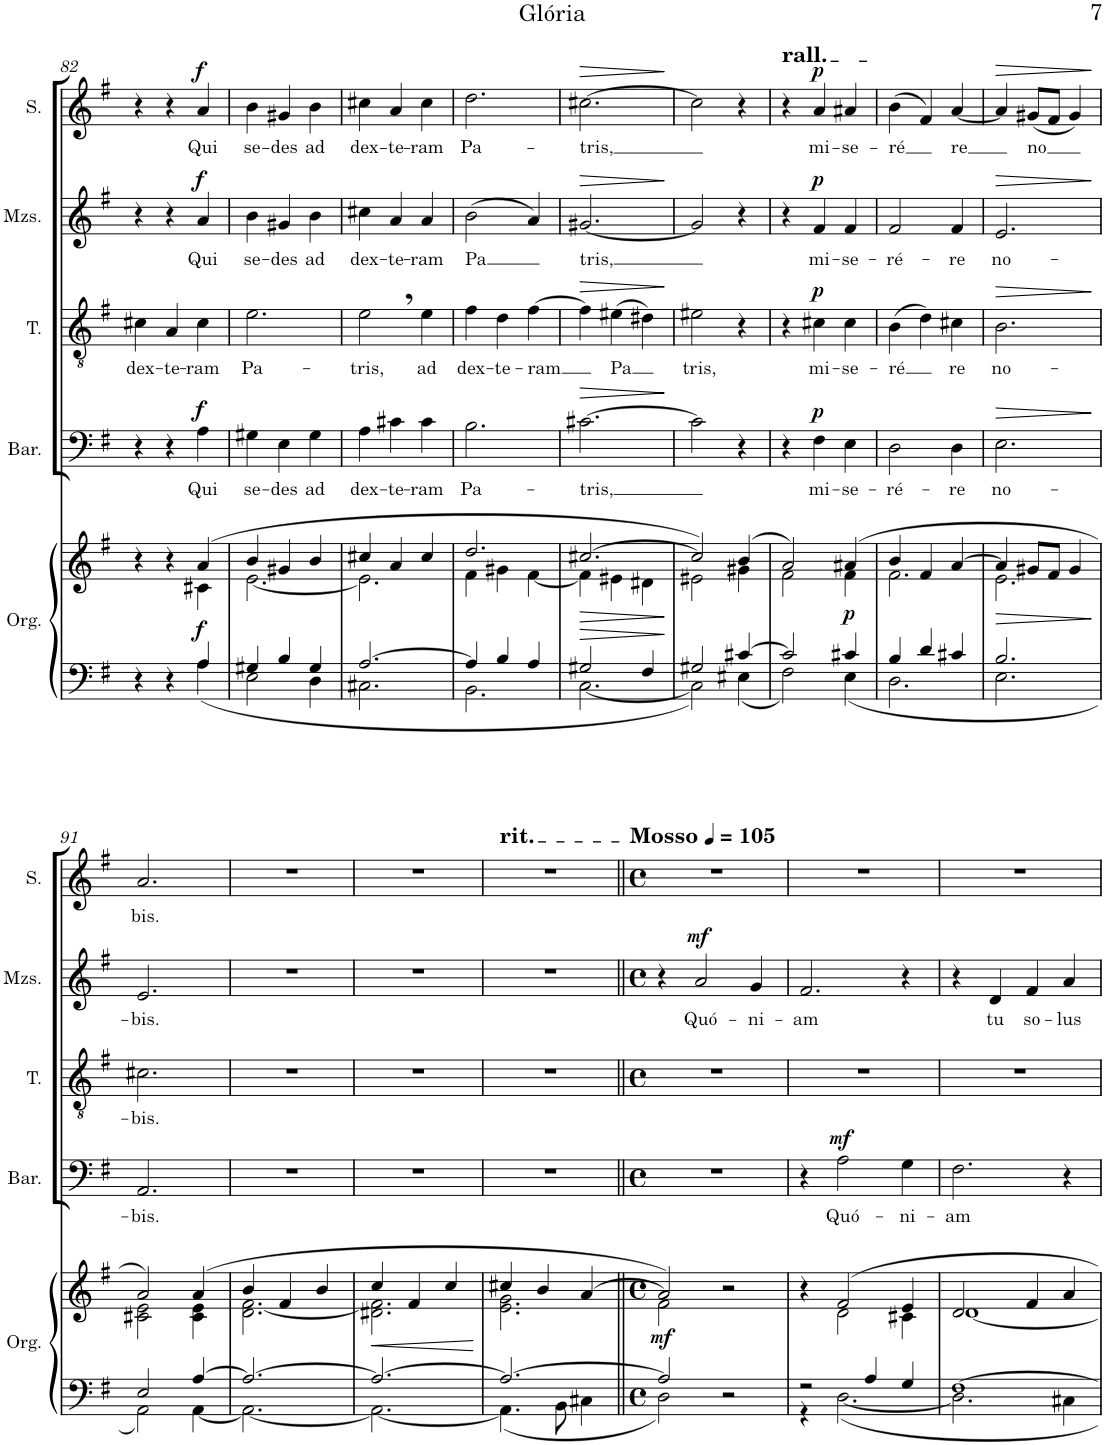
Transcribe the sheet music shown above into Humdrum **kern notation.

**kern	**kern	**dynam	**kern	**text	**dynam	**kern	**text	**dynam	**kern	**text	**dynam	**kern	**text	**dynam
*part5	*part5	*part5	*part4	*part4	*part4	*part3	*part3	*part3	*part2	*part2	*part2	*part1	*part1	*part1
*staff6	*staff5	*staff5/6	*staff4	*staff4	*staff4	*staff3	*staff3	*staff3	*staff2	*staff2	*staff2	*staff1	*staff1	*staff1
*I"Órgano	*	*	*I"Barítono	*	*	*I"Tenor	*	*	*I"Mezzosoprano	*	*	*I"Soprano	*	*
*	*	*	*I'Bar.	*	*	*I'T.	*	*	*I'Mzs.	*	*	*I'S.	*	*
!!LO:PB:g=z
*clefF4	*clefG2	*	*clefF4	*	*	*clefGv2	*	*	*clefG2	*	*	*clefG2	*	*
*k[f#]	*k[f#]	*	*k[f#]	*	*	*k[f#]	*	*	*k[f#]	*	*	*k[f#]	*	*
*M3/4	*M3/4	*	*M3/4	*	*	*M3/4	*	*	*M3/4	*	*	*M3/4	*	*
=82	=82	=82	=82	=82	=82	=82	=82	=82	=82	=82	=82	=82	=82	=82
*^	*^	*	*	*	*	*	*	*	*	*	*	*	*	*
!	!	!	!	!	!	!	!	!	!LO:LY:b	!	!	!	!	!	!	!
4r	2ryy	4r	2ryy	.	4r	.	.	4c#X\	dex-	.	4r	.	.	4r	.	.
!	!	!	!	!	!	!	!	!	!LO:LY:b	!	!	!	!	!	!	!
4r	.	4r	.	.	4r	.	.	4A/	-te-	.	4r	.	.	4r	.	.
!	!	!	!	!LO:DY:b	!	!LO:LY:b	!LO:DY:a	!	!LO:LY:b	!	!	!LO:LY:b	!LO:DY:a	!	!LO:LY:b	!LO:DY:a
4A/	4A\	(4a/	4c#X\	f	4A\	Qui	f	4c#\	-ram	.	4a/	Qui	f	4a/	Qui	f
=83	=83	=83	=83	=83	=83	=83	=83	=83	=83	=83	=83	=83	=83	=83	=83	=83
!	!	!	!	!	!	!LO:LY:b	!	!	!LO:LY:b	!	!	!LO:LY:b	!	!	!LO:LY:b	!
4G#X/	2E\	4b/	[2.e\	.	4G#X\	se-	.	2.e\	Pa-	.	4b\	se-	.	4b\	se-	.
!	!	!	!	!	!	!LO:LY:b	!	!	!	!	!	!LO:LY:b	!	!	!LO:LY:b	!
4B/	.	4g#X/	.	.	4E\	-des	.	.	.	.	4g#X/	-des	.	4g#X/	-des	.
!	!	!	!	!	!	!LO:LY:b	!	!	!	!	!	!LO:LY:b	!	!	!LO:LY:b	!
4G#/	4D\	4b/	.	.	4G#\	ad	.	.	.	.	4b\	ad	.	4b\	ad	.
=84	=84	=84	=84	=84	=84	=84	=84	=84	=84	=84	=84	=84	=84	=84	=84	=84
!	!	!	!	!	!	!LO:LY:b	!	!	!LO:LY:b	!	!	!LO:LY:b	!	!	!LO:LY:b	!
[2.A/	2.C#X\	4cc#X/	2.e\]	.	4A\	dex-	.	2e,\	-tris,	.	4cc#X\	dex-	.	4cc#X\	dex-	.
!	!	!	!	!	!	!LO:LY:b	!	!	!	!	!	!LO:LY:b	!	!	!LO:LY:b	!
.	.	4a/	.	.	4c#X\	-te-	.	.	.	.	4a/	-te-	.	4a/	-te-	.
!	!	!	!	!	!	!LO:LY:b	!	!	!LO:LY:b	!	!	!LO:LY:b	!	!	!LO:LY:b	!
.	.	4cc#/	.	.	4c#\	-ram	.	4e\	ad	.	4a/	-ram	.	4cc#\	-ram	.
=85	=85	=85	=85	=85	=85	=85	=85	=85	=85	=85	=85	=85	=85	=85	=85	=85
!	!	!	!	!	!	!LO:LY:b	!	!	!LO:LY:b	!	!	!LO:LY:b	!	!	!LO:LY:b	!
4A/]	2.BB\	2.dd/	4f#\	.	2.B\	Pa-	.	4f#\	dex-	.	(2b\	Pa	.	2.dd\	Pa-	.
!	!	!	!	!	!	!	!	!	!LO:LY:b	!	!	!	!	!	!	!
4B/	.	.	4g#X\	.	.	.	.	4d\	-te-	.	.	.	.	.	.	.
!	!	!	!	!	!	!	!	!	!LO:LY:b	!	!	!	!	!	!	!
4A/	.	.	[4f#\	.	.	.	.	[4f#\	-ram	.	4a/)	.	.	.	.	.
=86	=86	=86	=86	=86	=86	=86	=86	=86	=86	=86	=86	=86	=86	=86	=86	=86
!	!	!	!	!LO:HP:b	!	!LO:LY:b	!LO:HP:b	!	!	!LO:HP:b	!	!LO:LY:b	!LO:HP:b	!	!LO:LY:b	!LO:HP:b
2G#X/	[2.C\	[2.cc#X/	4f#\]	>	[2.c#X\	-tris,	>	4f#\]	.	>	[2.g#X/	tris,	>	[2.cc#X\	-tris,	>
!	!	!	!	!	!	!	!	!	!LO:LY:b	!	!	!	!	!	!	!
.	.	.	4e#X\	.	.	.	.	(4e#X\	Pa	.	.	.	.	.	.	.
4F#/	.	.	4d#X\	.	.	.	.	4d#X\)	.	.	.	.	.	.	.	.
*v	*v	*	*	*	*	*	*	*	*	*	*	*	*	*	*	*
*	*v	*v	*	*	*	*	*	*	*	*	*	*	*	*	*
.	.	]	.	.	]	.	.	]	.	.	]	.	.	]
=87	=87	=87	=87	=87	=87	=87	=87	=87	=87	=87	=87	=87	=87	=87
*^	*^	*	*	*	*	*	*	*	*	*	*	*	*	*
!	!	!	!	!	!	!	!	!	!LO:LY:b	!	!	!	!	!	!	!
2G#X/	2C\]	2cc#/])	2e#X\	.	2c#\]	.	.	2e#X\	tris,	.	2g#/]	.	.	2cc#\]	.	.
[4c#X/	4E#X\	(4b/	4g#X\	.	4r	.	.	4r	.	.	4r	.	.	4r	.	.
=88	=88	=88	=88	=88	=88	=88	=88	=88	=88	=88	=88	=88	=88	=88	=88	=88
!	!	!	!	!	!	!	!	!	!	!	!	!	!	!LO:TX:a:t=rall.	!	!
2c#/]	2F#\	2a/)	2f#\	.	4r	.	.	4r	.	.	4r	.	.	4r	.	.
!	!	!	!	!	!	!LO:LY:b	!LO:DY:a	!	!LO:LY:b	!LO:DY:a	!	!LO:LY:b	!LO:DY:a	!	!LO:LY:b	!LO:DY:a
.	.	.	.	.	4F#\	mi-	p	4c#X\	mi-	p	4f#/	mi-	p	4a/	mi-	p
!	!	!	!	!LO:DY:b	!	!LO:LY:b	!	!	!LO:LY:b	!	!	!LO:LY:b	!	!	!LO:LY:b	!
4c#X/	4E\	(4a#X/	4f#\	p	4E\	-se-	.	4c#\	-se-	.	4f#/	-se-	.	4a#X/	-se-	.
=89	=89	=89	=89	=89	=89	=89	=89	=89	=89	=89	=89	=89	=89	=89	=89	=89
!	!	!	!	!	!	!LO:LY:b	!	!	!LO:LY:b	!	!	!LO:LY:b	!	!	!LO:LY:b	!
4B/	2.D\	4b/	2.f#\	.	2D\	-ré-	.	(4B\	-ré	.	2f#/	-ré-	.	(4b\	-ré	.
4d/	.	4f#/	.	.	.	.	.	4d\)	.	.	.	.	.	4f#/)	.	.
!	!	!	!	!	!	!LO:LY:b	!	!	!LO:LY:b	!	!	!LO:LY:b	!	!	!LO:LY:b	!
4c#X/	.	[4a/	.	.	4D\	-re	.	4c#X\	re	.	4f#/	-re	.	[4a/	re	.
=90	=90	=90	=90	=90	=90	=90	=90	=90	=90	=90	=90	=90	=90	=90	=90	=90
!	!	!	!	!LO:HP:b	!	!LO:LY:b	!LO:HP:b	!	!LO:LY:b	!LO:HP:b	!	!LO:LY:b	!LO:HP:b	!	!	!LO:HP:b
2.B/	2.E\	4a/]	2.e\	>	2.E\	no-	>	2.B\	no-	>	2.e/	no-	>	4a/]	.	>
!	!	!	!	!	!	!	!	!	!	!	!	!	!	!	!LO:LY:b	!
.	.	8g#X/L	.	.	.	.	.	.	.	.	.	.	.	(8g#X/L	no	.
.	.	8f#/J	.	.	.	.	.	.	.	.	.	.	.	8f#/J	.	.
.	.	4g#/	.	.	.	.	.	.	.	.	.	.	.	4g#/)	.	.
*v	*v	*	*	*	*	*	*	*	*	*	*	*	*	*	*	*
*	*v	*v	*	*	*	*	*	*	*	*	*	*	*	*	*
.	.	]	.	.	]	.	.	]	.	.	]	.	.	]
!!LO:LB:g=z
=91	=91	=91	=91	=91	=91	=91	=91	=91	=91	=91	=91	=91	=91	=91
*^	*^	*	*	*	*	*	*	*	*	*	*	*	*	*
!	!	!	!	!	!	!LO:LY:b	!	!	!LO:LY:b	!	!	!LO:LY:b	!	!	!LO:LY:b	!
2E/	2AA\	2a/)	2c#X\ 2e\	.	2.AA/	-bis.	.	2.c#X\	-bis.	.	2.e/	-bis.	.	2.a/	bis.	.
[4A/	[4AA\	(4a/	4c#\ 4e\	.	.	.	.	.	.	.	.	.	.	.	.	.
=92	=92	=92	=92	=92	=92	=92	=92	=92	=92	=92	=92	=92	=92	=92	=92	=92
2.A/_	2.AA\_	4b/	2.d\ [2.f#\	.	2.r	.	.	2.r	.	.	2.r	.	.	2.r	.	.
.	.	4f#/	.	.	.	.	.	.	.	.	.	.	.	.	.	.
.	.	4b/	.	.	.	.	.	.	.	.	.	.	.	.	.	.
=93	=93	=93	=93	=93	=93	=93	=93	=93	=93	=93	=93	=93	=93	=93	=93	=93
!	!	!	!	!LO:HP:b	!	!	!	!	!	!	!	!	!	!	!	!
2.A/_	2.AA\_	4cc/	2.d#X\ 2.f#\]	<	2.r	.	.	2.r	.	.	2.r	.	.	2.r	.	.
.	.	4f#/	.	.	.	.	.	.	.	.	.	.	.	.	.	.
.	.	4cc/	.	.	.	.	.	.	.	.	.	.	.	.	.	.
*v	*v	*	*	*	*	*	*	*	*	*	*	*	*	*	*	*
*	*v	*v	*	*	*	*	*	*	*	*	*	*	*	*	*
.	.	[	.	.	.	.	.	.	.	.	.	.	.	.
=94	=94	=94	=94	=94	=94	=94	=94	=94	=94	=94	=94	=94	=94	=94
*^	*^	*	*	*	*	*	*	*	*	*	*	*	*	*
!	!	!	!	!	!	!	!	!	!	!	!	!	!	!LO:TX:a:t=rit.	!	!
2.A/_	4.AA\]	4cc#X/	2.e\ 2.g\	.	2.r	.	.	2.r	.	.	2.r	.	.	2.r	.	.
.	.	4b/	.	.	.	.	.	.	.	.	.	.	.	.	.	.
.	8BB\	.	.	.	.	.	.	.	.	.	.	.	.	.	.	.
.	4C#X\	[4a/	.	.	.	.	.	.	.	.	.	.	.	.	.	.
=95||	=95||	=95||	=95||	=95||	=95||	=95||	=95||	=95||	=95||	=95||	=95||	=95||	=95||	=95||	=95||	=95||
*M4/4	*	*M4/4	*	*	*M4/4	*	*	*M4/4	*	*	*M4/4	*	*	*M4/4	*	*
*met(c)	*	*met(c)	*	*	*met(c)	*	*	*met(c)	*	*	*met(c)	*	*	*met(c)	*	*
*	*	*	*	*	*	*	*	*	*	*	*	*	*	*MM105	*	*
!	!	!	!	!	!	!	!	!	!	!	!	!	!	!LO:TX:a:B:t=Mosso	!	!
!	!	!	!	!LO:DY:b	!	!	!	!	!	!	!	!	!	!	!	!
2A/]	2D\	2a/])	2f#\	mf	1r	.	.	1r	.	.	4r	.	.	1r	.	.
!	!	!	!	!	!	!	!	!	!	!	!	!LO:LY:b	!LO:DY:a	!	!	!
.	.	.	.	.	.	.	.	.	.	.	2a/	Quó-	mf	.	.	.
2r	2ryy	2r	2ryy	.	.	.	.	.	.	.	.	.	.	.	.	.
!	!	!	!	!	!	!	!	!	!	!	!	!LO:LY:b	!	!	!	!
.	.	.	.	.	.	.	.	.	.	.	4g/	-ni-	.	.	.	.
=96	=96	=96	=96	=96	=96	=96	=96	=96	=96	=96	=96	=96	=96	=96	=96	=96
!	!	!	!	!	!	!	!	!	!	!	!	!LO:LY:b	!	!	!	!
2r	4r	4r	4ryy	.	4r	.	.	1r	.	.	2.f#/	-am	.	1r	.	.
!	!	!	!	!	!	!LO:LY:b	!LO:DY:a	!	!	!	!	!	!	!	!	!
.	[2.D\	2f#/	2d\	.	2A\	Quó-	mf	.	.	.	.	.	.	.	.	.
4A/	.	.	.	.	.	.	.	.	.	.	.	.	.	.	.	.
!	!	!	!	!	!	!LO:LY:b	!	!	!	!	!	!	!	!	!	!
4G/	.	4e/	4c#X\	.	4G\	-ni-	.	.	.	.	4r	.	.	.	.	.
=97	=97	=97	=97	=97	=97	=97	=97	=97	=97	=97	=97	=97	=97	=97	=97	=97
!	!	!	!	!	!	!LO:LY:b	!	!	!	!	!	!	!	!	!	!
[1F#	2.D\]	2d/	[1d	.	2.F#\	-am	.	1r	.	.	4r	.	.	1r	.	.
!	!	!	!	!	!	!	!	!	!	!	!	!LO:LY:b	!	!	!	!
.	.	.	.	.	.	.	.	.	.	.	4d/	tu	.	.	.	.
!	!	!	!	!	!	!	!	!	!	!	!	!LO:LY:b	!	!	!	!
.	.	4f#/	.	.	.	.	.	.	.	.	4f#/	so-	.	.	.	.
!	!	!	!	!	!	!	!	!	!	!	!	!LO:LY:b	!	!	!	!
.	4C#X\	4a/	.	.	4r	.	.	.	.	.	4a/	-lus	.	.	.	.
*v	*v	*	*	*	*	*	*	*	*	*	*	*	*	*	*	*
*	*v	*v	*	*	*	*	*	*	*	*	*	*	*	*	*
=	=	=	=	=	=	=	=	=	=	=	=	=	=	=
*-	*-	*-	*-	*-	*-	*-	*-	*-	*-	*-	*-	*-	*-	*-
